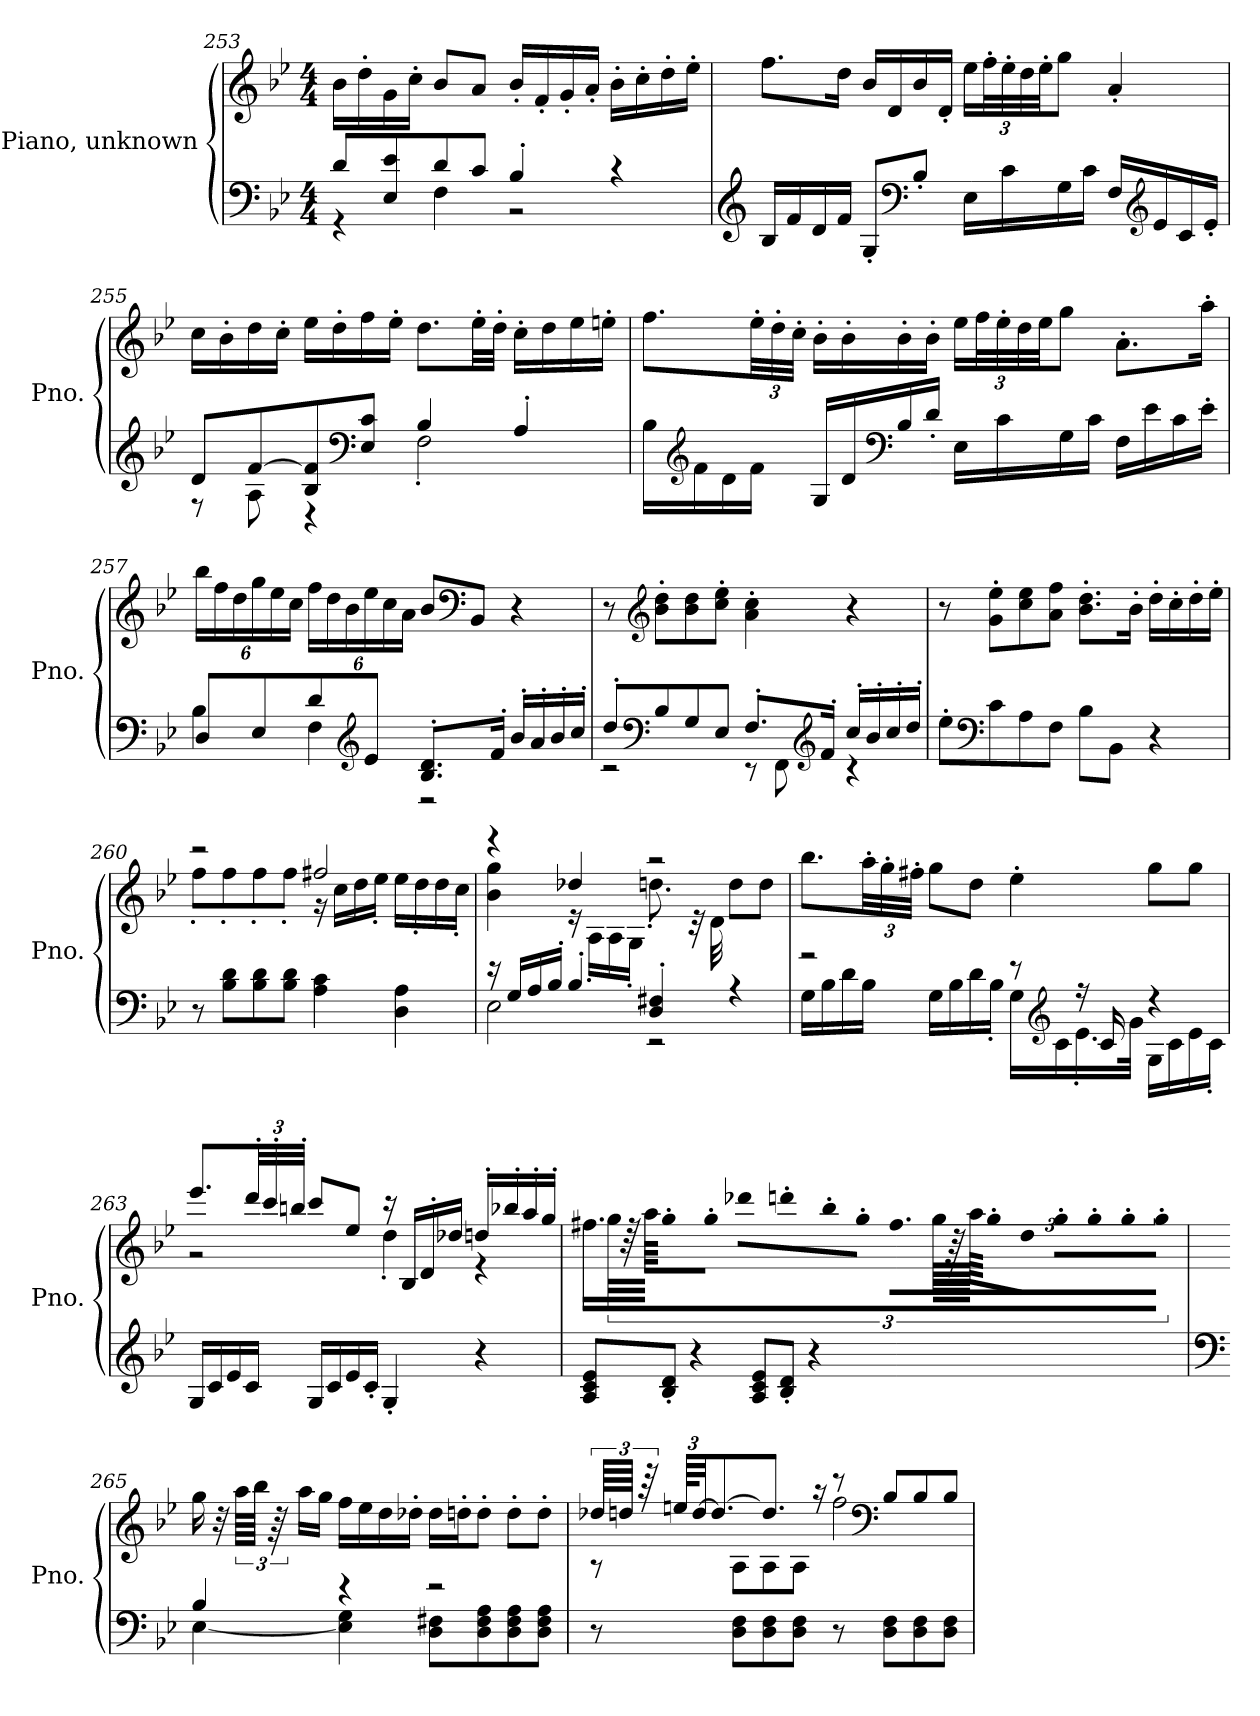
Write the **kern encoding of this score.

**kern	**kern
*part1	*part1
*staff2	*staff1
*I"Piano, unknown	*
*I'Pno.	*
!!LO:LB:g=z
*clefF4	*clefG2
*k[b-e-]	*k[b-e-]
*M4/4	*M4/4
=253	=253
*^	*
8d/L	4r	16b-\LL
.	.	16dd'\
8E-/ 8e-/	.	16g\
.	.	16cc'\JJ
8d/	4F\	8b-/L
8c/J	.	8a/J
4B-'/	2r	16b-'/LL
.	.	16f'/
.	.	16g'/
.	.	16a'/JJ
4r	.	16b-'\LL
.	.	16cc'\
.	.	16dd'\
.	.	16ee-'\JJ
*v	*v	*
=254	=254
*clefG2	*
16B-/LL	8.ff\L
16f/	.
16d/	.
16f/JJ	16dd\Jk
8G'/L	16b-/LL
.	16d/
*clefF4	*
8B-'/J	16b-/
.	16d'/JJ
*	*Xbrackettup
16E-\LL	24ee-\LL
.	48ff'\L
16c\	48ee-'\
.	48dd\
.	48ee-'\JJ
16G\	8gg\J
16c\JJ	.
16F/LL	4a'/
*clefG2	*
16e-/	.
16c/	.
16e-'/JJ	.
!!LO:LB:g=z
=255	=255
*^	*
8d/L	8r	16cc\LL
.	.	16b-'\
[8f/	8A\	16dd\
.	.	16cc'\JJ
8B-/ 8f/]	4r	16ee-\LL
.	.	16dd'\
*clefF4	*	*
8E-/ 8c/J	.	16ff\
.	.	16ee-'\JJ
4B-/	2F'\	8.dd\L
.	.	32ee-'\LL
.	.	32dd'\JJJ
4A'/	.	16cc'\LL
.	.	16dd\
.	.	16ee-\
.	.	16een'\JJ
*v	*v	*
=256	=256
16B-\LL	8.ff\L
*clefG2	*
16f\	.
16d\	.
16f\JJ	48ee-'\LL
.	48dd'\
.	48cc'\JJJ
16G/LL	16b-'\LL
16d/	16b-'\
*clefF4	*
16B-/	16b-'\
16d'/JJ	16b-'\JJ
16E-\LL	24ee-\LL
.	48ff\L
16c\	48ee-'\
.	48dd\
.	48ee-\JJ
16G\	8gg\J
16c\JJ	.
16F\LL	8.a'\L
16e-\	.
16c\	.
16e-'\JJ	16aa'\Jk
!!LO:LB:g=z
=257	=257
*^	*
8D/L	4B-\	24bb-\LL
.	.	24ff\
.	.	24dd\
8E-/	.	24gg\
.	.	24ee-\
.	.	24cc\JJ
8d/	4F\	24ff\LL
.	.	24dd\
.	.	24b-\
*clefG2	*	*
8e-/J	.	24ee-\
.	.	24cc\
.	.	24a\JJ
8.B-/' 8.d/'L	2r	8b-/L
*	*	*clefF4
.	.	8BB-/J
16f'/Jk	.	.
16b-'/LL	.	4r
16a'/	.	.
16b-'/	.	.
16cc'/JJ	.	.
=258	=258	=258
8dd'/L	2r	8r
*clefF4	*	*clefG2
8B-/	.	8b-\' 8dd\'L
8G/	.	8b-\ 8dd\
8E-/J	.	8cc\' 8ee-\'J
8.F'/L	8r	4a\' 4cc\'
.	8FF\	.
*clefG2	*	*
16f'/Jk	.	.
16cc'/LL	4r	4r
16b-'/	.	.
16cc'/	.	.
16dd'/JJ	.	.
*v	*v	*
!!LO:LB:g=z
=259	=259
8ee-'\L	8r
*clefF4	*
8c\	8g\' 8ee-\'L
8A\	8cc\ 8ee-\
8F\J	8a\ 8ff\J
8B-\L	8.b-\' 8.dd\'L
8BB-\J	.
.	16b-'\Jk
4r	16dd'\LL
.	16cc'\
.	16dd'\
.	16ee-'\JJ
=260	=260
*	*^
8r	2r	8ff'\L
8B-\ 8d\L	.	8ff'\
8B-\ 8d\	.	8ff'\
8B-\ 8d\J	.	8ff'\J
4A\ 4c\	2ff#X/	16r
.	.	16cc\LL
.	.	16dd\
.	.	16ee-'\JJ
4D\ 4A\	.	16ee-\LL
.	.	16dd'\
.	.	16dd\
.	.	16cc'\JJ
=261	=261	=261
*^	*	*
16r	2E-\	4r	4b-\ 4gg\
16G/LL	.	.	.
16A/	.	.	.
16B-'/JJ	.	.	.
4B-'/	.	4dd-X/	16r
.	.	.	16A'\LL
.	.	.	16A\
.	.	.	16G'\JJ
4D/' 4F#X/'	2r	2r	8.ddn'\
.	.	.	32r
.	.	.	32d\
4r	.	.	8dd\L
.	.	.	8dd\J
*	*	*v	*v
!!LO:LB:g=z
=262	=262	=262
2r	16G\LL	8.bb-\L
.	16B-\	.
.	16d\	.
.	16B-\JJ	48aa'\LL
.	.	48gg'\
.	.	48ff#X'\JJJ
.	16G\LL	8gg\L
.	16B-\	.
.	16d\	8dd\J
.	16B-'\JJ	.
8r	16G\LL	4ee-'\
*clefG2	*	*
.	16c\	.
16r	16.e-'\	.
16c/	.	.
.	32g\JJk	.
4r	16G\LL	8gg\L
.	16c\	.
.	16e-\	8gg\J
.	16c'\JJ	.
*v	*v	*
=263	=263
*	*^
16G/LL	8.eee-/L	2r
16c/	.	.
16e-/	.	.
16c/JJ	48ddd'/LL	.
.	48ccc'/	.
.	48bbn'/JJJ	.
16G/LL	8ccc/L	.
16c/	.	.
16e-/	8ee-/J	.
16c'/JJ	.	.
4G'/	16r	4dd'\
.	16B-/LL	.
.	16d'/	.
.	16dd-X/JJ	.
4r	16ddn'/LL	4r
.	16bb-X'/	.
.	16aa'/	.
.	16gg'/JJ	.
*	*v	*v
!!LO:PB:g=z
=264	=264
8A/ 8c/ 8e-/L	16.ff#X\LL
*	*brackettup
.	96gg\JJkk
.	96r
.	96aa\KKLL
8B-/' 8d/'J	16gg'\
.	16gg'\JJ
4r	16ddd-X\LL
.	16dddn'\
.	16bb-'\
.	16gg'\JJ
8A/ 8c/ 8e-/L	16.ff#\LL
.	96gg\JJkk
.	96r
.	96aa\KKLL
8B-/' 8d/'J	16gg'\
.	16dd\JJ
4r	16gg'\LL
.	16gg'\
.	16gg'\
.	16gg'\JJ
=265	=265
*clefF4	*
*^	*
4B-/	[4E-\	16gg\
.	.	32r
.	.	96aa\LLLL
.	.	96bb-\JJJJ
.	.	96r
.	.	16aa\LL
.	.	16gg\JJ
4r	4E-\] 4G\	16ff\LL
.	.	16ee-\
.	.	16dd\
.	.	16dd-X'\JJ
2r	8D\ 8F#X\L	16dd-\LL
.	.	16ddn'\J
.	8D\ 8F#\ 8A\	8dd'\J
.	8D\ 8F#\ 8A\	8dd'\L
.	8D\ 8F#\ 8A\J	8dd'\J
*v	*v	*
!!LO:LB:g=z
=266	=266
*	*^
8r	96dd-X/LLLL	8r
.	96ddn/JJJJ	.
.	96r	.
*	*Xbrackettup	*
.	96een/KLLL	.
.	[48dd/JJ	.
.	8.dd/_	.
8D\ 8F\L	.	8A\L
8D\ 8F\	8.dd/J]	8A\
8D\ 8F\J	.	8A\J
.	16r	.
8r	8r	2ff\
*	*clefF4	*
8D\ 8F\L	8B-/L	.
8D\ 8F\	8B-/	.
8D\ 8F\J	8B-/J	.
*	*v	*v
=	=
*-	*-
